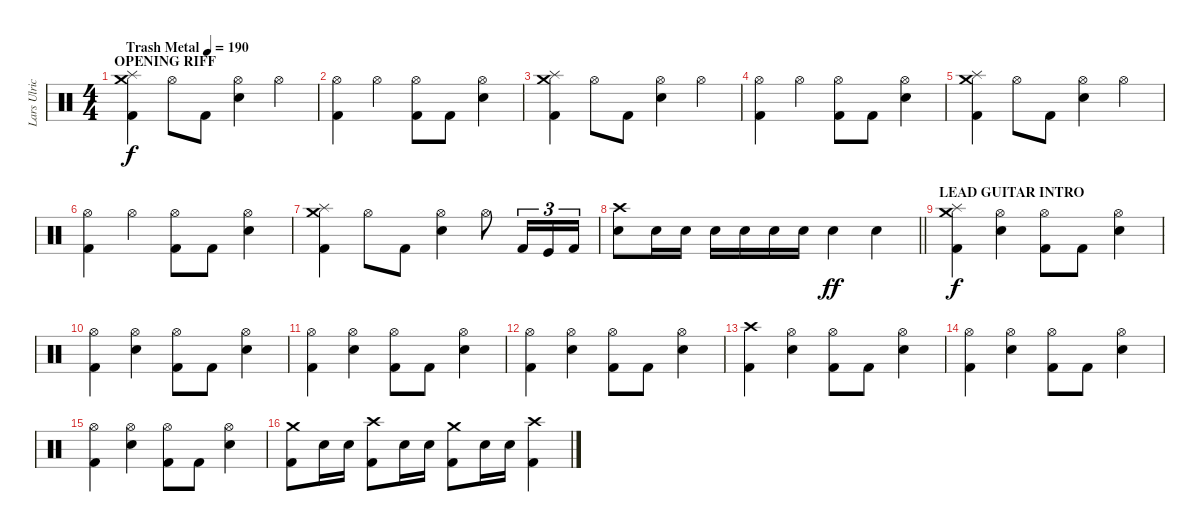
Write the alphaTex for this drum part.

\track ("Lars Ulrich - drums" "Lars Ulric") {instrument percussion}
\staff {score}
\articulation defaults
\ts (4 4)
\section ("" "OPENING RIFF")
\tempo (190 "Trash Metal")
\clef neutral
\ks c
("Crash medium (hit)" "Splash (hit)" "Kick (hit) 2").4{dy f} "Hi-Hat (open)".8 "Kick (hit) 2".8 ("Hi-Hat (open)" "Electric Snare (hit)").4 "Hi-Hat (open)".4 |
("Hi-Hat (open)" "Kick (hit) 2").4 "Hi-Hat (open)".4 ("Hi-Hat (open)" "Kick (hit) 2").8 "Kick (hit) 2".8 ("Hi-Hat (open)" "Electric Snare (hit)").4 |
("Crash medium (hit)" "Splash (hit)" "Kick (hit) 2").4 "Hi-Hat (open)".8 "Kick (hit) 2".8 ("Hi-Hat (open)" "Electric Snare (hit)").4 "Hi-Hat (open)".4 |
("Hi-Hat (open)" "Kick (hit) 2").4 "Hi-Hat (open)".4 ("Hi-Hat (open)" "Kick (hit) 2").8 "Kick (hit) 2".8 ("Hi-Hat (open)" "Electric Snare (hit)").4 |
("Crash medium (hit)" "Splash (hit)" "Kick (hit) 2").4 "Hi-Hat (open)".8 "Kick (hit) 2".8 ("Hi-Hat (open)" "Electric Snare (hit)").4 "Hi-Hat (open)".4 |
("Hi-Hat (open)" "Kick (hit) 2").4 "Hi-Hat (open)".4 ("Hi-Hat (open)" "Kick (hit) 2").8 "Kick (hit) 2".8 ("Hi-Hat (open)" "Electric Snare (hit)").4 |
("Crash medium (hit)" "Splash (hit)" "Kick (hit) 2").4 "Hi-Hat (open)".8 "Kick (hit) 2".8 ("Hi-Hat (open)" "Electric Snare (hit)").4 "Hi-Hat (open)".8 "Kick (hit) 2".16{tu (3 2)} "Kick (hit)".16{tu (3 2)} "Kick (hit) 2".16{tu (3 2)} |
\barLineRight lightlight
("Crash high (hit)" "Electric Snare (hit)").8 "Electric Snare (hit)".16 "Electric Snare (hit)".16 "Electric Snare (hit)".16 "Electric Snare (hit)".16 "Electric Snare (hit)".16 "Electric Snare (hit)".16 "Electric Snare (hit)".4{dy ff} "Electric Snare (hit)".4 |
\section ("" "LEAD GUITAR INTRO")
("Crash medium (hit)" "Splash (hit)" "Kick (hit) 2").4{dy f} ("Hi-Hat (open)" "Electric Snare (hit)").4 ("Hi-Hat (open)" "Kick (hit) 2").8 "Kick (hit) 2".8 ("Hi-Hat (open)" "Electric Snare (hit)").4 |
("Hi-Hat (open)" "Kick (hit) 2").4 ("Hi-Hat (open)" "Electric Snare (hit)").4 ("Hi-Hat (open)" "Kick (hit) 2").8 "Kick (hit) 2".8 ("Hi-Hat (open)" "Electric Snare (hit)").4 |
("Hi-Hat (open)" "Kick (hit) 2").4 ("Hi-Hat (open)" "Electric Snare (hit)").4 ("Hi-Hat (open)" "Kick (hit) 2").8 "Kick (hit) 2".8 ("Hi-Hat (open)" "Electric Snare (hit)").4 |
("Hi-Hat (open)" "Kick (hit) 2").4 ("Hi-Hat (open)" "Electric Snare (hit)").4 ("Hi-Hat (open)" "Kick (hit) 2").8 "Kick (hit) 2".8 ("Hi-Hat (open)" "Electric Snare (hit)").4 |
("Crash high (hit)" "Kick (hit) 2").4 ("Hi-Hat (open)" "Electric Snare (hit)").4 ("Hi-Hat (open)" "Kick (hit) 2").8 "Kick (hit) 2".8 ("Hi-Hat (open)" "Electric Snare (hit)").4 |
("Hi-Hat (open)" "Kick (hit) 2").4 ("Hi-Hat (open)" "Electric Snare (hit)").4 ("Hi-Hat (open)" "Kick (hit) 2").8 "Kick (hit) 2".8 ("Hi-Hat (open)" "Electric Snare (hit)").4 |
("Hi-Hat (open)" "Kick (hit) 2").4 ("Hi-Hat (open)" "Electric Snare (hit)").4 ("Hi-Hat (open)" "Kick (hit) 2").8 "Kick (hit) 2".8 ("Hi-Hat (open)" "Electric Snare (hit)").4 |
("Crash medium (hit)" "Kick (hit) 2").8 "Electric Snare (hit)".16 "Electric Snare (hit)".16 ("Crash high (hit)" "Kick (hit) 2").8 "Electric Snare (hit)".16 "Electric Snare (hit)".16 ("Crash medium (hit)" "Kick (hit) 2").8 "Electric Snare (hit)".16 "Electric Snare (hit)".16 ("Crash high (hit)" "Kick (hit) 2").4
